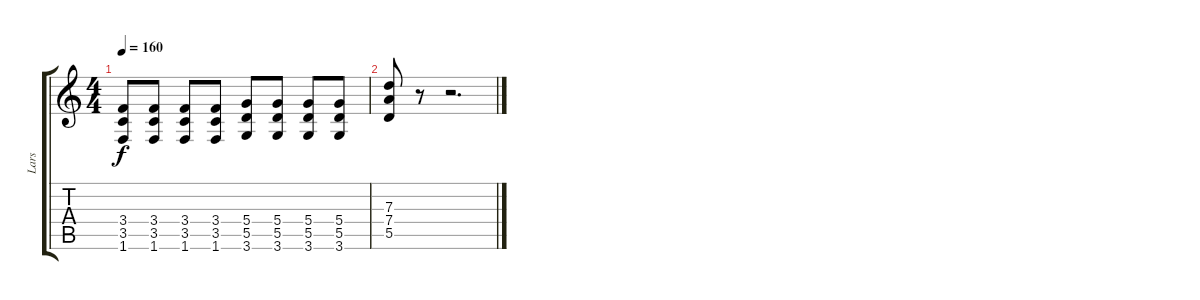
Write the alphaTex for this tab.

\track ("Lars" "Lars") {instrument distortionguitar}
\staff {score tabs}
\tuning (E4 B3 G3 D3 A2 E2) {hide}
\ts (4 4)
\tempo 160
\clef g2
\ks c
(3.4 3.5 1.6).8{dy f} (3.4 3.5 1.6).8 (3.4 3.5 1.6).8 (3.4 3.5 1.6).8 (5.4 5.5 3.6).8 (5.4 5.5 3.6).8 (5.4 5.5 3.6).8 (5.4 5.5 3.6).8 |
(7.3 7.4 5.5).8 r.8 r.2{d}
